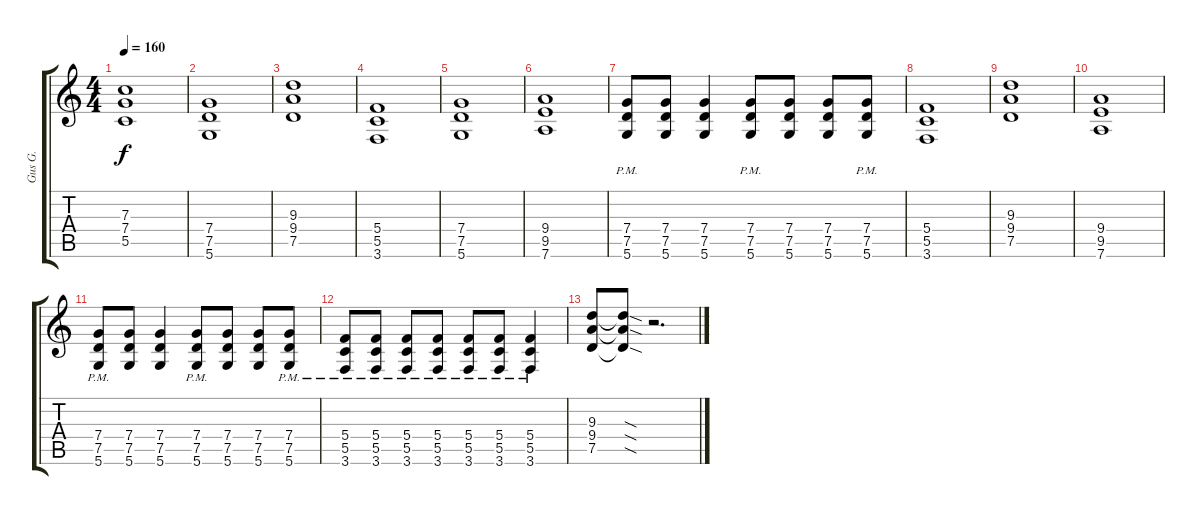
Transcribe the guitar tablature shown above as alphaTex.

\track ("Gus G." "Gus G.") {instrument distortionguitar}
\staff {score tabs}
\tuning (D4 A3 F3 C3 G2 D2) {hide}
\ts (4 4)
\tempo 160
\clef g2
\ks aminor
(7.3 7.4 5.5).1{dy f} |
(7.4 7.5 5.6).1 |
(9.3 9.4 7.5).1 |
(5.4 5.5 3.6).1 |
(7.4 7.5 5.6).1 |
(9.4 9.5 7.6).1 |
(7.4{pm} 7.5{pm} 5.6{pm}).8 (7.4 7.5 5.6).8 (7.4 7.5 5.6).4 (7.4{pm} 7.5{pm} 5.6{pm}).8 (7.4 7.5 5.6).8 (7.4 7.5 5.6).8 (7.4{pm} 7.5{pm} 5.6{pm}).8 |
(5.4 5.5 3.6).1 |
(9.3 9.4 7.5).1 |
(9.4 9.5 7.6).1 |
(7.4{pm} 7.5{pm} 5.6{pm}).8 (7.4 7.5 5.6).8 (7.4 7.5 5.6).4 (7.4{pm} 7.5{pm} 5.6{pm}).8 (7.4 7.5 5.6).8 (7.4 7.5 5.6).8 (7.4{pm} 7.5{pm} 5.6{pm}).8 |
(5.4{pm} 5.5{pm} 3.6{pm}).8 (5.4{pm} 5.5{pm} 3.6{pm}).8 (5.4{pm} 5.5{pm} 3.6{pm}).8 (5.4{pm} 5.5{pm} 3.6{pm}).8 (5.4{pm} 5.5{pm} 3.6{pm}).8 (5.4{pm} 5.5{pm} 3.6{pm}).8 (5.4{pm} 5.5{pm} 3.6{pm}).4 |
(9.3 9.4 7.5).8 (9.3{sod t} 9.4{sod t} 7.5{sod t}).8 r.2{d}
